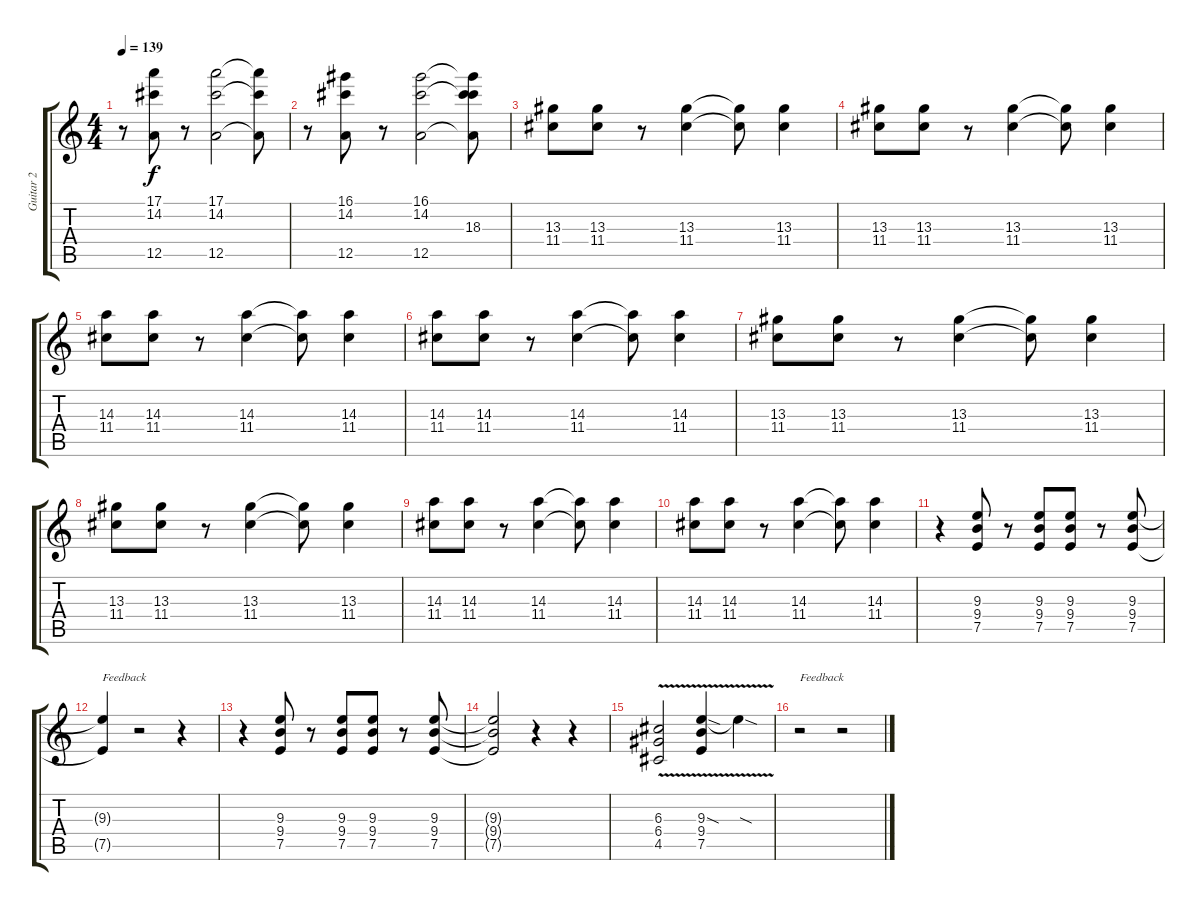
\track ("Guitar 2" "Guitar 2") {instrument overdrivenguitar}
\staff {score tabs}
\tuning (E4 B3 G3 D3 A2 E2) {hide}
\ts (4 4)
\tempo 139
\clef g2
\ks c
r.8{dy f} (17.1 14.2 12.5).8 r.8 (17.1 14.2 12.5).2 (17.1{t} 14.2{t} 12.5{t}).8 |
r.8 (16.1 14.2 12.5).8 r.8 (16.1 14.2 12.5).2 (16.1{t} 14.2{t} 18.3{t} 12.5{t}).8 |
(13.3 11.4).8{volume 7} (13.3 11.4).8 r.8 (13.3 11.4).4 (13.3{t} 11.4{t}).8 (13.3 11.4).4 |
(13.3 11.4).8 (13.3 11.4).8 r.8 (13.3 11.4).4 (13.3{t} 11.4{t}).8 (13.3 11.4).4 |
(14.3 11.4).8 (14.3 11.4).8 r.8 (14.3 11.4).4 (14.3{t} 11.4{t}).8 (14.3 11.4).4 |
(14.3 11.4).8 (14.3 11.4).8 r.8 (14.3 11.4).4 (14.3{t} 11.4{t}).8 (14.3 11.4).4 |
(13.3 11.4).8 (13.3 11.4).8 r.8 (13.3 11.4).4 (13.3{t} 11.4{t}).8 (13.3 11.4).4 |
(13.3 11.4).8 (13.3 11.4).8 r.8 (13.3 11.4).4 (13.3{t} 11.4{t}).8 (13.3 11.4).4 |
(14.3 11.4).8 (14.3 11.4).8 r.8 (14.3 11.4).4 (14.3{t} 11.4{t}).8 (14.3 11.4).4 |
(14.3 11.4).8 (14.3 11.4).8 r.8 (14.3 11.4).4 (14.3{t} 11.4{t}).8 (14.3 11.4).4 |
r.4{volume 12} (9.3 9.4 7.5).8 r.8 (9.3 9.4 7.5).8 (9.3 9.4 7.5).8 r.8 (9.3 9.4 7.5).8 |
(9.3{t} 7.5{t}).4{txt "Feedback"} r.2 r.4 |
r.4 (9.3 9.4 7.5).8 r.8 (9.3 9.4 7.5).8 (9.3 9.4 7.5).8 r.8 (9.3 9.4 7.5).8 |
(9.3{t} 9.4{t} 7.5{t}).2 r.4 r.4 |
(6.3{v} 6.4 4.5).2 (9.3{v sod} 9.4 7.5).4 9.3{sod t}.4 |
r.2{txt "Feedback"} r.2
